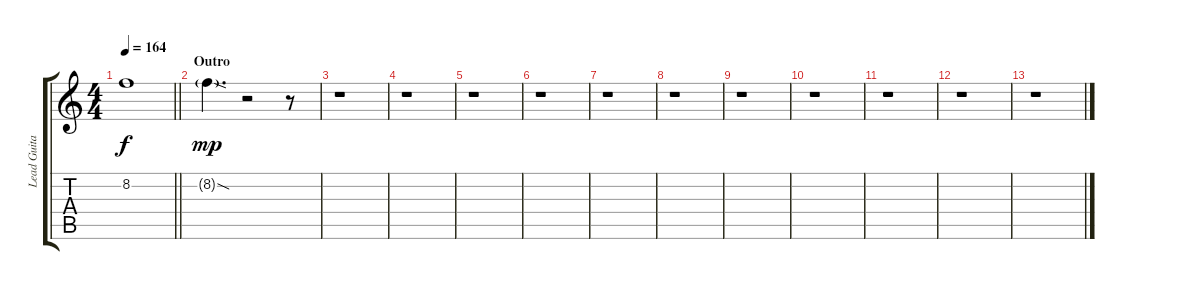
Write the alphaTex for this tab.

\track ("Lead Guitar" "Lead Guita") {instrument distortionguitar}
\staff {score tabs}
\tuning (D4 A3 F3 C3 G2 C2) {hide}
\ts (4 4)
\tempo 164
\clef g2
\barLineRight lightlight
\ks c
8.2{t}.1{dy f} |
\section ("" "Outro")
8.2{sod g}.4{d dy mp} r.2 r.8 |
r.1 |
r.1 |
r.1 |
r.1 |
r.1 |
r.1 |
r.1 |
r.1 |
r.1 |
r.1 |
r.1
